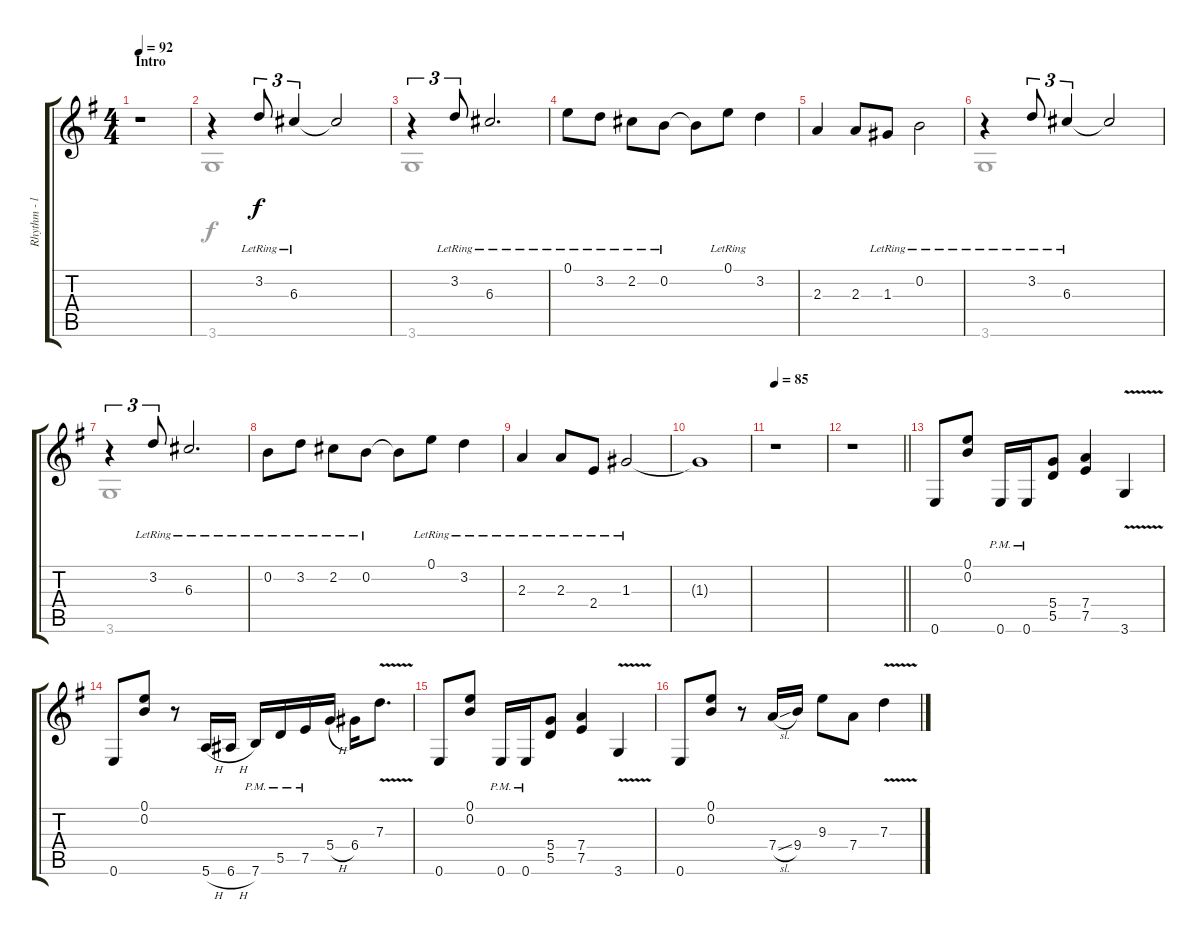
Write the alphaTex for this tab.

\track ("Rhythm - left" "Rhythm - l") {instrument distortionguitar}
\staff {score tabs}
\tuning (E4 B3 G3 D3 A2 E2) {hide}
\voice
\ts (4 4)
\section ("" "Intro")
\tempo 92
\clef g2
\ks g
r.1{dy f instrument distortionguitar} |
r.4{volume 3 balance 8 instrument distortionguitar} 3.2{lr}.8{tu (3 2)} 6.3{lr}.4{tu (3 2)} 6.3{t}.2 |
r.4{tu (3 2)} 3.2{lr}.8{tu (3 2)} 6.3{lr}.2{d} |
0.1{lr}.8 3.2{lr}.8 2.2{lr}.8 0.2{lr}.8 0.2{t}.8 0.1{lr}.8 3.2.4 |
2.3.4 2.3.8 1.3{lr}.8 0.2{lr}.2 |
r.4 3.2{lr}.8{tu (3 2)} 6.3{lr}.4{tu (3 2)} 6.3{t}.2 |
r.4{tu (3 2)} 3.2{lr}.8{tu (3 2)} 6.3{lr}.2{d} |
0.2{lr}.8 3.2{lr}.8 2.2{lr}.8 0.2{lr}.8 0.2{t}.8 0.1{lr}.8 3.2{lr}.4 |
2.3{lr}.4 2.3{lr}.8 2.4{lr}.8 1.3{lr}.2 |
1.3{t}.1 |
\tempo 85
r.1 |
\barLineRight lightlight
r.1 |
0.6.8{volume 11 balance 0 instrument distortionguitar} (0.1 0.2).8 0.6{pm}.16 0.6{pm}.16 (5.4 5.5).8 (7.4 7.5).4 3.6{v}.4 |
0.6.8 (0.1 0.2).8 r.8 5.6{h}.16 6.6{h}.16 7.6{pm}.16 5.5{pm}.16 7.5{pm}.16 5.4{h}.16 6.4.16 7.3{v}.8{d} |
0.6.8 (0.1 0.2).8 0.6{pm}.16 0.6{pm}.16 (5.4 5.5).8 (7.4 7.5).4 3.6{v}.4 |
0.6.8 (0.1 0.2).8 r.8 7.4{sl}.16 9.4.16 9.3.8 7.4.8 7.3{v}.4
\voice
\clef g2
\ottava regular
\simile none
\ks g
|
3.6.1 |
3.6.1 |
|
|
3.6.1 |
3.6.1 |
|
|
|
|
\barLineRight lightlight
|
|
|
|
